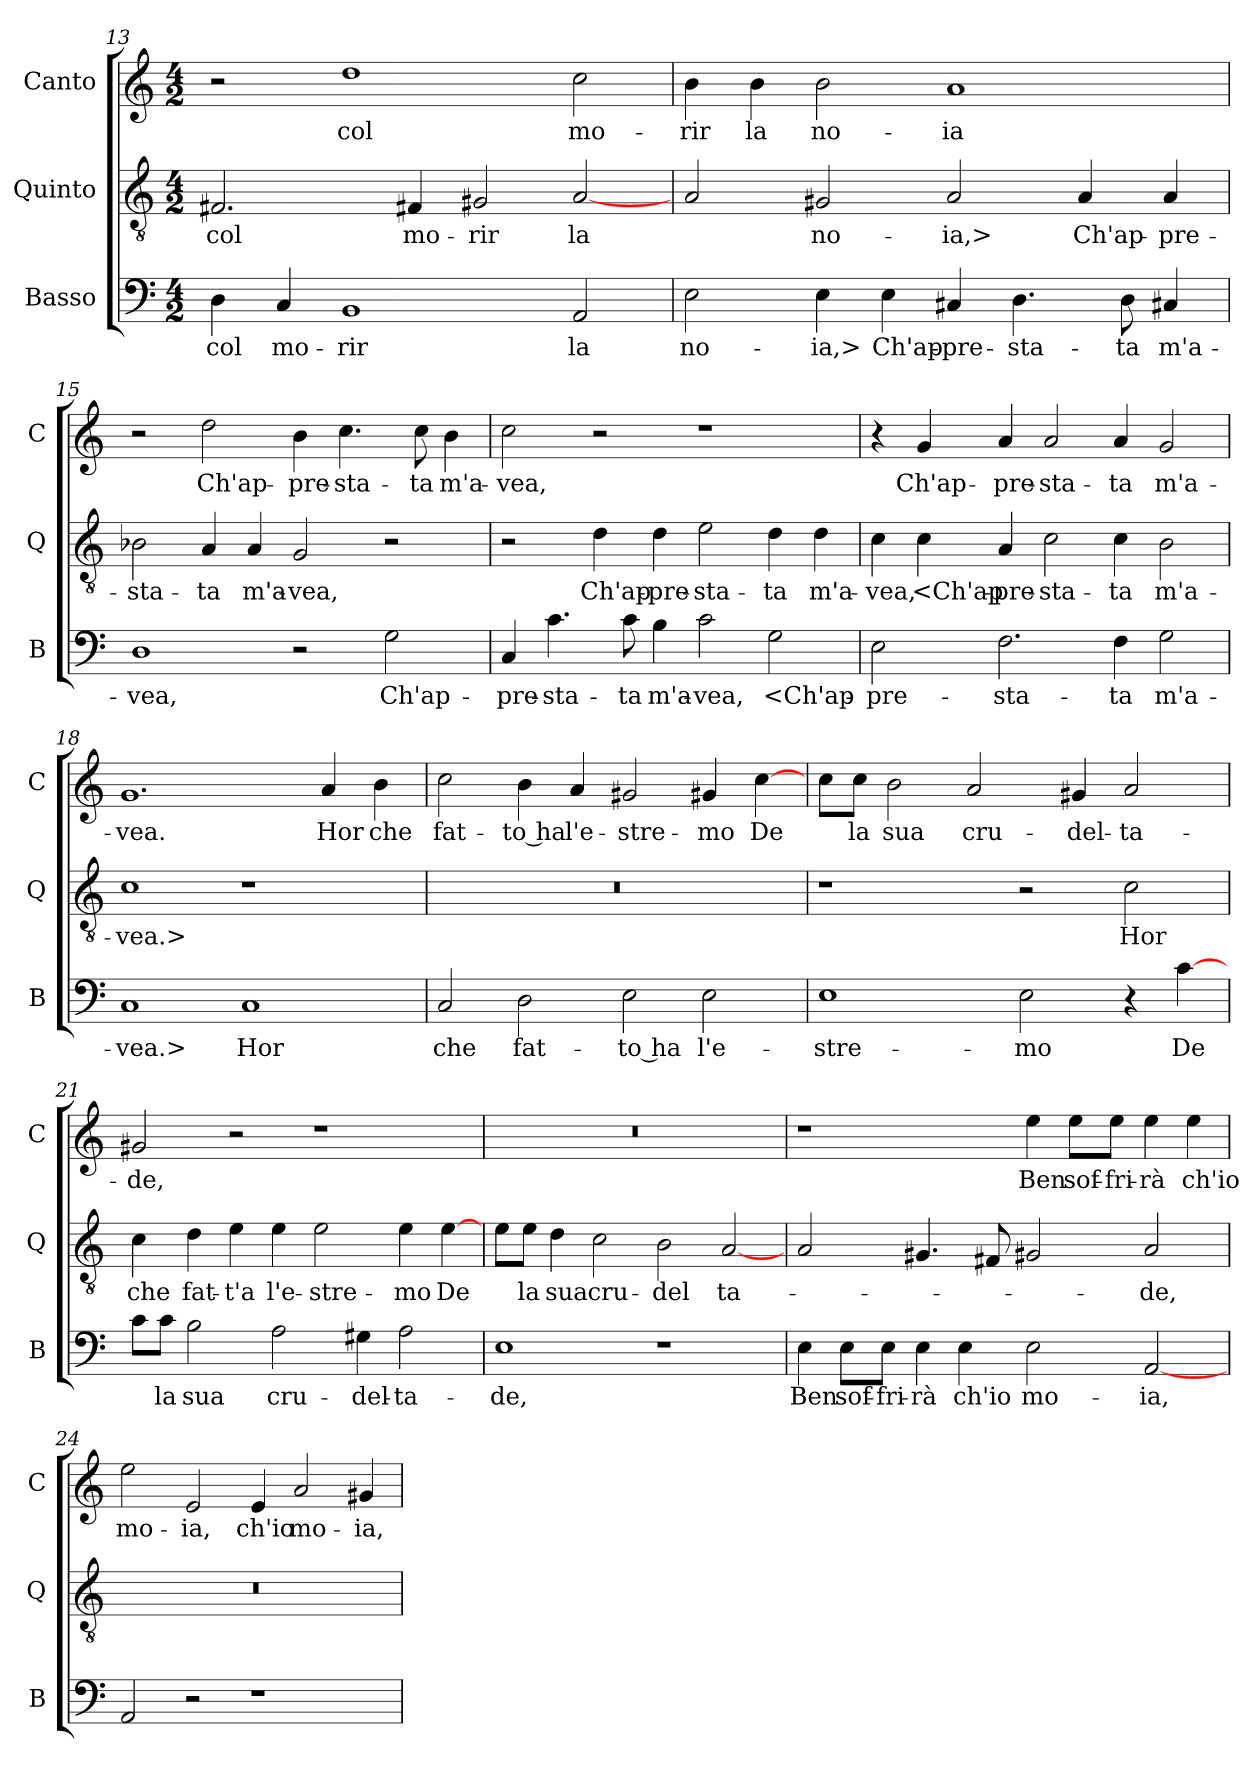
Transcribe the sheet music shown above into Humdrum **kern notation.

**kern	**text	**kern	**text	**kern	**text
*part3	*part3	*part2	*part2	*part1	*part1
*staff3	*staff3	*staff2	*staff2	*staff1	*staff1
*I"Basso	*	*I"Quinto	*	*I"Canto	*
*I'B	*	*I'Q	*	*I'C	*
*clefF4	*	*clefGv2	*	*clefG2	*
*k[]	*	*k[]	*	*k[]	*
*M4/2	*	*M4/2	*	*M4/2	*
=13	=13	=13	=13	=13	=13
4D	col	2.F#X	col	2r	.
4C	mo-	.	.	.	.
1BB	-rir	.	.	1dd	col
.	.	4F#X	mo-	.	.
.	.	2G#X	-rir	.	.
2AA	la	[2A	la	2cc	mo-
=14	=14	=14	=14	=14	=14
2E	no-	2A	.	4b	-rir
.	.	.	.	4b	la
4E	-ia,>	2G#X	no-	2b	no-
4E	Ch'ap-	.	.	.	.
4C#X	-pre-	2A	-ia,>	1a	-ia
4.D	-sta-	.	.	.	.
.	.	4A	Ch'ap-	.	.
8D	-ta	.	.	.	.
4C#X	m'a-	4A	-pre-	.	.
=15	=15	=15	=15	=15	=15
1D	-vea,	2B-X	-sta-	2r	.
.	.	4A	-ta	2dd	Ch'ap-
.	.	4A	m'a-	.	.
2r	.	2G	-vea,	4b	-pre-
.	.	.	.	4.cc	-sta-
2G	Ch'ap-	2r	.	.	.
.	.	.	.	8cc	-ta
.	.	.	.	4b	m'a-
=16	=16	=16	=16	=16	=16
4C	-pre-	2r	.	2cc	-vea,
4.c	-sta-	.	.	.	.
.	.	4d	Ch'ap-	2r	.
8c	-ta	.	.	.	.
4B	m'a-	4d	-pre-	.	.
2c	-vea,	2e	-sta-	1r	.
2G	<Ch'ap-	4d	-ta	.	.
.	.	4d	m'a-	.	.
=17	=17	=17	=17	=17	=17
2E	-pre-	4c	-vea,	4r	.
.	.	4c	<Ch'ap-	4g	Ch'ap-
2.F	-sta-	4A	-pre-	4a	-pre-
.	.	2c	-sta-	2a	-sta-
4F	-ta	4c	-ta	4a	-ta
2G	m'a-	2B	m'a-	2g	m'a-
=18	=18	=18	=18	=18	=18
1C	-vea.>	1c	-vea.>	1.g	-vea.
1C	Hor	1r	.	.	.
.	.	.	.	4a	Hor
.	.	.	.	4b	che
=19	=19	=19	=19	=19	=19
2C	che	0r	.	2cc	fat-
2D	fat-	.	.	4b	-to ha
.	.	.	.	4a	l'e-
2E	-to ha	.	.	2g#X	-stre-
2E	l'e-	.	.	4g#X	-mo
.	.	.	.	[4cc	De
=20	=20	=20	=20	=20	=20
1E	-stre-	1r	.	8ccL	.
.	.	.	.	8ccJ	la
.	.	.	.	2b	sua
.	.	.	.	2a	cru-
2E	-mo	2r	.	.	.
.	.	.	.	4g#X	-del-
4r	.	2c	Hor	2a	-ta-
[4c	De	.	.	.	.
=21	=21	=21	=21	=21	=21
8cL	.	4c	che	2g#X	-de,
8cJ	la	.	.	.	.
2B	sua	4d	fat-	.	.
.	.	4e	-t'a	2r	.
2A	cru-	4e	l'e-	.	.
.	.	2e	-stre-	1r	.
4G#X	-del-	.	.	.	.
2A	-ta-	4e	-mo	.	.
.	.	[4e	De	.	.
=22	=22	=22	=22	=22	=22
1E	-de,	8eL	.	0r	.
.	.	8eJ	la	.	.
.	.	4d	sua	.	.
.	.	2c	cru-	.	.
1r	.	2B	-del	.	.
.	.	[2A	ta-	.	.
=23	=23	=23	=23	=23	=23
4E	Ben	2A	.	1r	.
8EL	sof-	.	.	.	.
8EJ	-fri-	.	.	.	.
4E	-rà	4.G#X	.	.	.
4E	ch'io	.	.	.	.
.	.	8F#X	.	.	.
2E	mo-	2G#X	.	4ee	Ben
.	.	.	.	8eeL	sof-
.	.	.	.	8eeJ	-fri-
[2AA	-ia,	2A	-de,	4ee	-rà
.	.	.	.	4ee	ch'io
=24	=24	=24	=24	=24	=24
2AA	.	0r	.	2ee	mo-
2r	.	.	.	2e	-ia,
1r	.	.	.	4e	ch'io
.	.	.	.	2a	mo-
.	.	.	.	4g#X	-ia,
=	=	=	=	=	=
*-	*-	*-	*-	*-	*-
